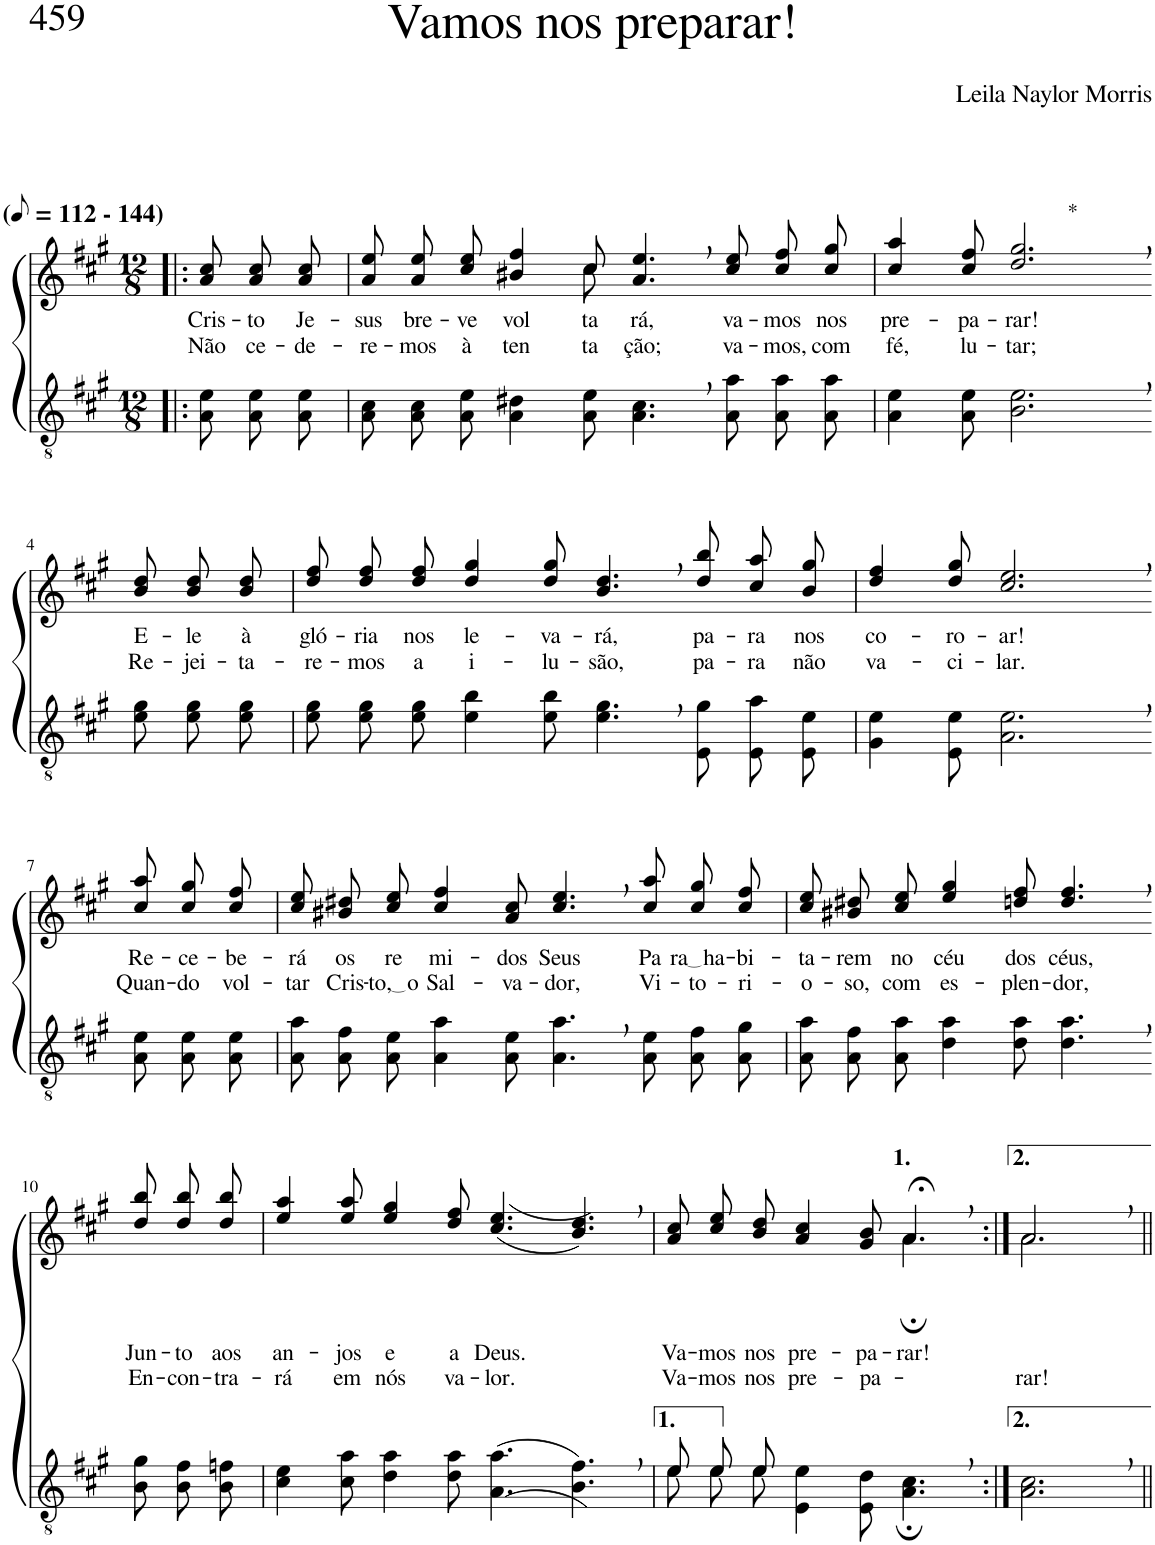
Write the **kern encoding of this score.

**kern	**kern	**text	**text
*part2	*part1	*part1	*part1
*staff2	*staff1	*staff1	*staff1
*I"Parte III e IV	*I"Parte I e II	*	*
*clefGv2	*clefG2	*	*
*Trd5c9	*Trd5c9	*	*
*k[f#c#g#]	*k[f#c#g#]	*	*
*M12/8	*M12/8	*	*
*MM56	*MM56	*	*
=1!|:	=1!|:	=1!|:	=1!|:
!	!LO:TX:a:B:t=(	!	!
!	!LO:TX:a:B:t=- 144)	!	!
!	!	!LO:LY:b	!LO:LY:b
8A\ 8e\L	8a\ 8cc#\L	Cris-	Não
!	!	!LO:LY:b	!LO:LY:b
8A\ 8e\	8a\ 8cc#\	-to	ce-
!	!	!LO:LY:b	!LO:LY:b
8A\ 8e\J	8a\ 8cc#\J	Je-	-de-
=2	=2	=2	=2
!	!	!LO:LY:b	!LO:LY:b
*	*^	*	*
8A\ 8c#\L	8a\ 8ee\L	8ryy	-sus	-re-
!	!	!	!LO:LY:b	!LO:LY:b
*	*v	*v	*	*
8A\ 8c#\	8a\ 8ee\	bre-	-mos
!	!	!LO:LY:b	!LO:LY:b
8A\ 8e\J	8cc#\ 8ee\J	-ve	à
!	!	!LO:LY:b	!LO:LY:b
4A\ 4d#X\	4b#X/ 4ff#/	vol-	ten-
*	*^	*	*
!	!	!	!LO:LY:b	!LO:LY:b
8A\ 8e\	8cc#/	8cc#\	-ta-	-ta-
!	!	!	!LO:LY:b	!LO:LY:b
4.A\, 4.c#\,	4.a/, 4.ee/,	2.ryy	-rá,	-ção;
!	!	!	!LO:LY:b	!LO:LY:b
8A\ 8a\L	8cc#\ 8ee\L	.	va-	va-
!	!	!	!LO:LY:b	!LO:LY:b
8A\ 8a\	8cc#\ 8ff#\	.	-mos	-mos,
!	!	!	!LO:LY:b	!LO:LY:b
8A\ 8a\J	8cc#\ 8gg#\J	.	nos	com
*	*v	*v	*	*
=3	=3	=3	=3
!	!	!LO:LY:b	!LO:LY:b
4A\ 4e\	4cc#/ 4aa/	pre-	fé,
!	!	!LO:LY:b	!LO:LY:b
8A\ 8e\	8cc#/ 8ff#/	-pa-	lu-
!	!LO:TX:a:t=*	!	!
!	!	!LO:LY:b	!LO:LY:b
2.B\, 2.e\,	2.dd/, 2.gg#/,	-rar!	-tar;
!!LO:LB:g=z
=4-	=4-	=4-	=4-
!	!	!LO:LY:b	!LO:LY:b
8e\ 8g#\L	8b\ 8dd\L	E-	Re-
!	!	!LO:LY:b	!LO:LY:b
8e\ 8g#\	8b\ 8dd\	-le	-jei-
!	!	!LO:LY:b	!LO:LY:b
8e\ 8g#\J	8b\ 8dd\J	à	-ta-
=5	=5	=5	=5
!	!	!LO:LY:b	!LO:LY:b
8e\ 8g#\L	8dd\ 8ff#\L	gló-	-re-
!	!	!LO:LY:b	!LO:LY:b
8e\ 8g#\	8dd\ 8ff#\	-ria	-mos
!	!	!LO:LY:b	!LO:LY:b
8e\ 8g#\J	8dd\ 8ff#\J	nos	a
!	!	!LO:LY:b	!LO:LY:b
4e\ 4b\	4dd/ 4gg#/	le-	i-
!	!	!LO:LY:b	!LO:LY:b
8e\ 8b\	8dd/ 8gg#/	-va-	-lu-
!	!	!LO:LY:b	!LO:LY:b
4.e\, 4.g#\,	4.b/, 4.dd/,	-rá,	-são,
!	!	!LO:LY:b	!LO:LY:b
8E/ 8g#/L	8dd\ 8bb\L	pa-	pa-
!	!	!LO:LY:b	!LO:LY:b
8E/ 8a/	8cc#\ 8aa\	-ra	-ra
!	!	!LO:LY:b	!LO:LY:b
8E/ 8e/J	8b\ 8gg#\J	nos	não
=6	=6	=6	=6
!	!	!LO:LY:b	!LO:LY:b
4G#\ 4e\	4dd/ 4ff#/	co-	va-
!	!	!LO:LY:b	!LO:LY:b
8E\ 8e\	8dd/ 8gg#/	-ro-	-ci-
!	!	!LO:LY:b	!LO:LY:b
2.A\, 2.e\,	2.cc#/, 2.ee/,	-ar!	-lar.
!!LO:LB:g=z
=7-	=7-	=7-	=7-
!	!	!LO:LY:b	!LO:LY:b
8A\ 8e\L	8cc#\ 8aa\L	Re-	Quan-
!	!	!LO:LY:b	!LO:LY:b
8A\ 8e\	8cc#\ 8gg#\	-ce-	-do
!	!	!LO:LY:b	!LO:LY:b
8A\ 8e\J	8cc#\ 8ff#\J	-be-	vol-
=8	=8	=8	=8
!	!	!LO:LY:b	!LO:LY:b
8A\ 8a\L	8cc#\ 8ee\L	-rá	-tar
!	!	!LO:LY:b	!LO:LY:b
8A\ 8f#\	8b#X\ 8dd#X\	os	Cris-
!	!	!LO:LY:b	!LO:LY:b
8A\ 8e\J	8cc#\ 8ee\J	re	to, o
!	!	!LO:LY:b	!LO:LY:b
4A\ 4a\	4cc#/ 4ff#/	mi-	Sal-
!	!	!LO:LY:b	!LO:LY:b
8A\ 8e\	8a/ 8cc#/	-dos	-va-
!	!	!LO:LY:b	!LO:LY:b
4.A\, 4.a\,	4.cc#/, 4.ee/,	Seus	-dor,
!	!	!LO:LY:b	!LO:LY:b
8A\ 8e\L	8cc#\ 8aa\L	Pa	Vi-
!	!	!LO:LY:b	!LO:LY:b
8A\ 8f#\	8cc#\ 8gg#\	ra ha	-to-
!	!	!LO:LY:b	!LO:LY:b
8A\ 8g#\J	8cc#\ 8ff#\J	-bi-	-ri-
=9	=9	=9	=9
!	!	!LO:LY:b	!LO:LY:b
8A\ 8a\L	8cc#\ 8ee\L	-ta-	-o-
!	!	!LO:LY:b	!LO:LY:b
8A\ 8f#\	8b#X\ 8dd#X\	-rem	-so,
!	!	!LO:LY:b	!LO:LY:b
8A\ 8a\J	8cc#\ 8ee\J	no	com
!	!	!LO:LY:b	!LO:LY:b
4d\ 4a\	4ee/ 4gg#/	céu	es-
!	!	!LO:LY:b	!LO:LY:b
8d\ 8a\	8ddn/ 8ff#/	dos	-plen-
!	!	!LO:LY:b	!LO:LY:b
4.d\, 4.a\,	4.dd/, 4.ff#/,	céus,	-dor,
!!LO:LB:g=z
=10-	=10-	=10-	=10-
!	!	!LO:LY:b	!LO:LY:b
8B\ 8g#\L	8dd\ 8bb\L	Jun-	En-
!	!	!LO:LY:b	!LO:LY:b
8B\ 8f#\	8dd\ 8bb\	-to	-con-
!	!	!LO:LY:b	!LO:LY:b
8B\ 8fn\J	8dd\ 8bb\J	aos	-tra-
=11	=11	=11	=11
!	!	!LO:LY:b	!LO:LY:b
4c#\ 4e\	4ee/ 4aa/	an-	-rá
!	!	!LO:LY:b	!LO:LY:b
8c#\ 8a\	8ee/ 8aa/	-jos	em
!	!	!LO:LY:b	!LO:LY:b
4d\ 4a\	4ee/ 4gg#/	e	nós
!	!	!LO:LY:b	!LO:LY:b
8d\ 8a\	8dd/ 8ff#/	a	va-
!	!	!LO:LY:b	!LO:LY:b
((4.A\ 4.a\	((4.cc#/ 4.ee/	Deus.	-lor.
4.B\, 4.f#\,))	4.b/, 4.dd/,))	.	.
=12	=12	=12	=12
*^	*	*	*
!	!	!	!LO:LY:b	!LO:LY:b
*	*	*^	*	*
8e/L	8e\L	8a\ 8cc#\L	2.ryy	Va-	Va-
!	!	!	!	!LO:LY:b	!LO:LY:b
8e/	8e\	8cc#\ 8ee\	.	-mos	-mos
!	!	!	!	!LO:LY:b	!LO:LY:b
8e/J	8e\J	8b\ 8dd\J	.	nos	nos
!	!	!	!	!LO:LY:b	!LO:LY:b
4.ryy	4E\ 4e\	4a/ 4cc#/	.	pre-	pre-
!	!	!	!	!LO:LY:b	!LO:LY:b
.	8E\ 8d\	8g#/ 8b/	.	-pa-	-pa-
!	!	!	!	!LO:LY:b	!
4.ryy	4.A\; 4.c#\;	4.a;<,/	4.a;\	-rar!	.
=13:|!	=13:|!	=13:|!	=13:|!	=13:|!	=13:|!
!	!	!	!	!	!LO:LY:b
*v	*v	*	*	*	*
2.A\, 2.c#\,	2.a,\	2.a/	.	-rar!
*	*v	*v	*	*
=||	=||	=||	=||
*-	*-	*-	*-
